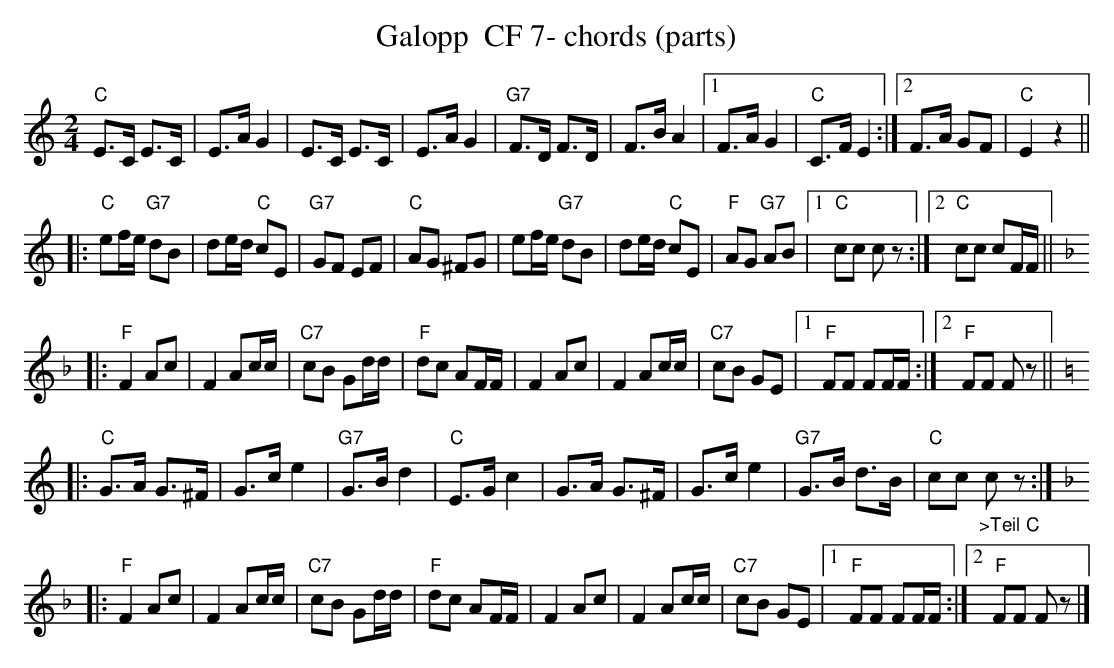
X:1
T:Galopp  CF 7- chords (parts)
M:2/4
L:1/8
K:C %%MIDI gchordon
"C"E>C E>C | E>AG2 | E>C E>C | E>AG2 | "G7"F>D F>D | F>BA2 |1 F>AG2 | "C"C>FE2 :|2 F>A GF | "C"E2z2 ||
|: "C"ef/2e/2 "G7"dB | de/2d/2 "C"cE | "G7"GF EF | "C"AG ^FG | ef/2e/2 "G7"dB | de/2d/2 "C"cE | "F"AG "G7"AB |1 "C"cc cz :|2 "C"cc cF/2F/2 || [K:F]
|: "F"F2 Ac | F2 Ac/2c/2 | "C7"cB Gd/2d/2 | "F"dc AF/2F/2 | F2 Ac | F2 Ac/2c/2 | "C7"cB GE |1 "F"FF FF/2F/2 :|2 "F"FF Fz || [K:C]
|: "C"G>A G>^F | G>ce2 | "G7"G>Bd2 | "C"E>Gc2 | G>A G>^F | G>ce2 | "G7"G>B d>B | "C"cc "_>Teil C"cz :| [K:F]
|: "F"F2 Ac | F2 Ac/2c/2 | "C7"cB Gd/2d/2 | "F"dc AF/2F/2 | F2 Ac | F2 Ac/2c/2 | "C7"cB GE |1 "F"FF FF/2F/2 :|2 "F"FF Fz |]
